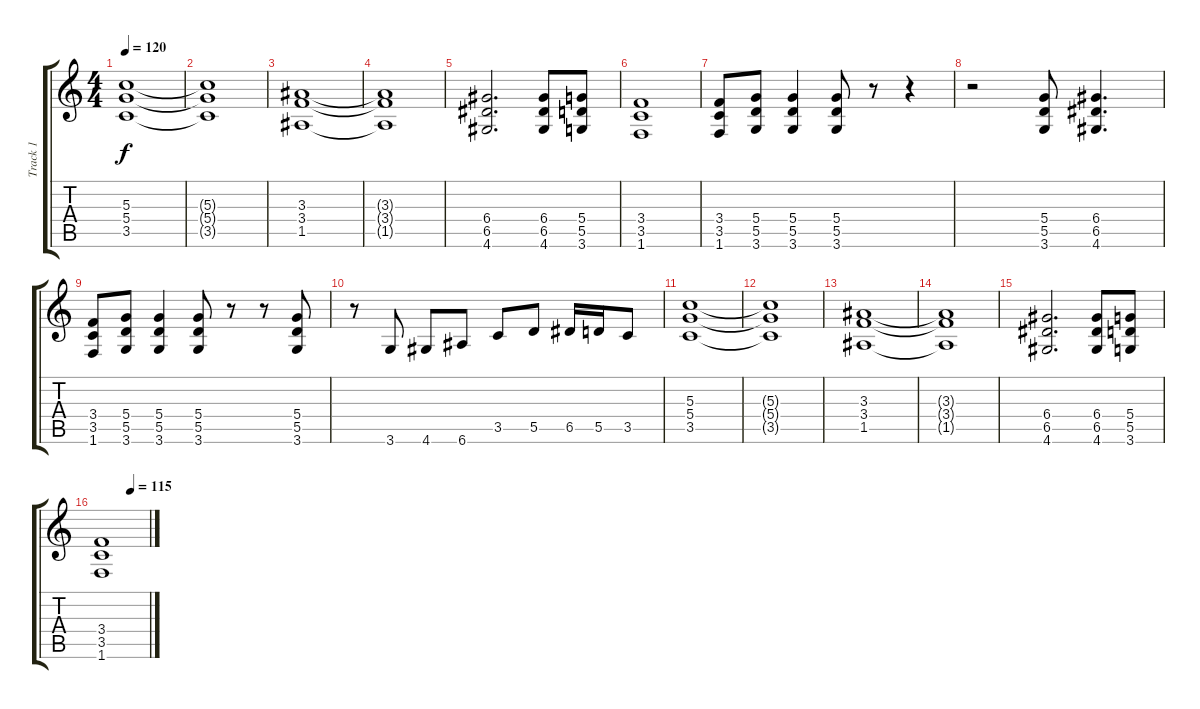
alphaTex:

\track ("Track 1" "Track 1") {instrument distortionguitar}
\staff {score tabs}
\tuning (E4 B3 G3 D3 A2 E2) {hide}
\ts (4 4)
\tempo 120
\clef g2
\ks c
(5.3 5.4 3.5).1{dy f} |
(5.3{t} 5.4{t} 3.5{t}).1 |
(3.3 3.4 1.5).1 |
(3.3{t} 3.4{t} 1.5{t}).1 |
(6.4 6.5 4.6).2{d} (6.4 6.5 4.6).8 (5.4 5.5 3.6).8 |
(3.4 3.5 1.6).1 |
(3.4 3.5 1.6).8 (5.4 5.5 3.6).8 (5.4 5.5 3.6).4 (5.4 5.5 3.6).8 r.8 r.4 |
r.2 (5.4 5.5 3.6).8 (6.4 6.5 4.6).4{d} |
(3.4 3.5 1.6).8 (5.4 5.5 3.6).8 (5.4 5.5 3.6).4 (5.4 5.5 3.6).8 r.8 r.8 (5.4 5.5 3.6).8 |
r.8 3.6.8 4.6.8 6.6.8 3.5.8 5.5.8 6.5.16 5.5.16 3.5.8 |
(5.3 5.4 3.5).1 |
(5.3{t} 5.4{t} 3.5{t}).1 |
(3.3 3.4 1.5).1 |
(3.3{t} 3.4{t} 1.5{t}).1 |
(6.4 6.5 4.6).2{d} (6.4 6.5 4.6).8 (5.4 5.5 3.6).8 |
\tempo (115 0.625)
(3.4 3.5 1.6).1
